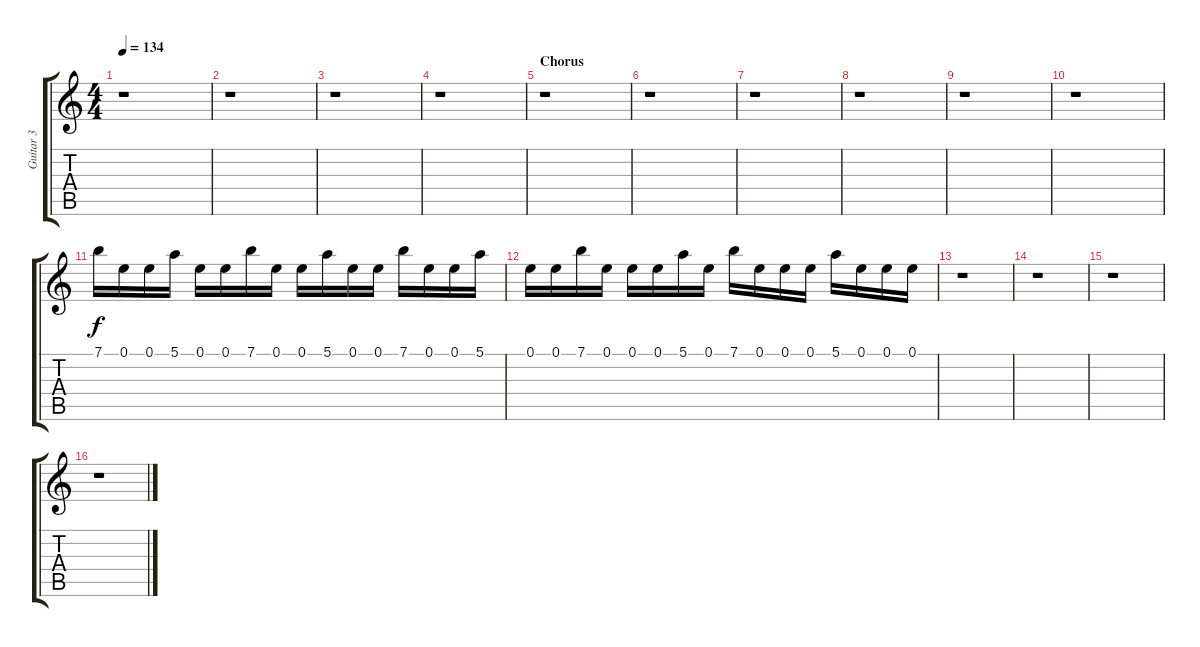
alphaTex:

\track ("Guitar 3" "Guitar 3") {instrument distortionguitar}
\staff {score tabs}
\tuning (E4 B3 G3 D3 A2 D2) {hide}
\ts (4 4)
\tempo 134
\clef g2
\ks c
r.1{dy f} |
r.1 |
r.1 |
r.1 |
\section ("" "Chorus")
r.1 |
r.1 |
r.1 |
r.1 |
r.1 |
r.1 |
7.1.16 0.1.16 0.1.16 5.1.16 0.1.16 0.1.16 7.1.16 0.1.16 0.1.16 5.1.16 0.1.16 0.1.16 7.1.16 0.1.16 0.1.16 5.1.16 |
0.1.16 0.1.16 7.1.16 0.1.16 0.1.16 0.1.16 5.1.16 0.1.16 7.1.16 0.1.16 0.1.16 0.1.16 5.1.16 0.1.16 0.1.16 0.1.16 |
r.1 |
r.1 |
r.1 |
r.1
